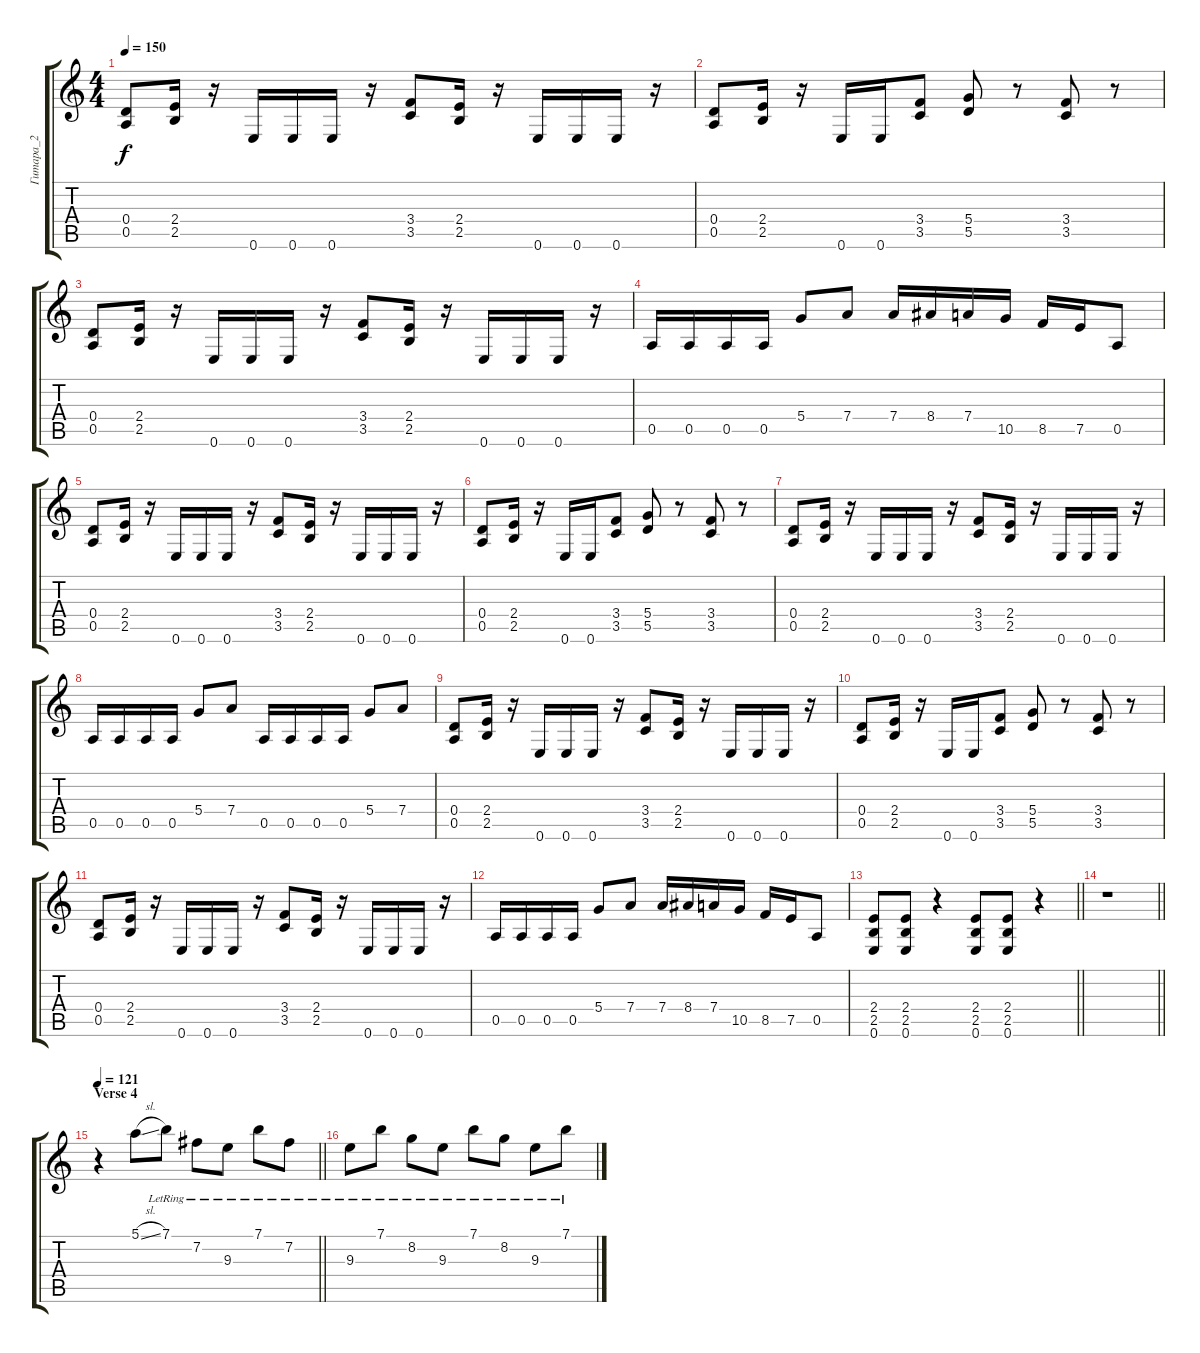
\track ("Гитара_2" "Гитара_2") {instrument acousticguitarnylon}
\staff {score tabs}
\tuning (E4 B3 G3 D3 A2 E2) {hide}
\ts (4 4)
\tempo 150
\clef g2
\ks c
(0.4 0.5).8{dy f} (2.4 2.5).16 r.16 0.6.16 0.6.16 0.6.16 r.16 (3.4 3.5).8 (2.4 2.5).16 r.16 0.6.16 0.6.16 0.6.16 r.16 |
(0.4 0.5).8 (2.4 2.5).16 r.16 0.6.16 0.6.16 (3.4 3.5).8 (5.4 5.5).8 r.8 (3.4 3.5).8 r.8 |
(0.4 0.5).8 (2.4 2.5).16 r.16 0.6.16 0.6.16 0.6.16 r.16 (3.4 3.5).8 (2.4 2.5).16 r.16 0.6.16 0.6.16 0.6.16 r.16 |
0.5.16 0.5.16 0.5.16 0.5.16 5.4.8 7.4.8 7.4.16 8.4.16 7.4.16 10.5.16 8.5.16 7.5.16 0.5.8 |
(0.4 0.5).8 (2.4 2.5).16 r.16 0.6.16 0.6.16 0.6.16 r.16 (3.4 3.5).8 (2.4 2.5).16 r.16 0.6.16 0.6.16 0.6.16 r.16 |
(0.4 0.5).8 (2.4 2.5).16 r.16 0.6.16 0.6.16 (3.4 3.5).8 (5.4 5.5).8 r.8 (3.4 3.5).8 r.8 |
(0.4 0.5).8 (2.4 2.5).16 r.16 0.6.16 0.6.16 0.6.16 r.16 (3.4 3.5).8 (2.4 2.5).16 r.16 0.6.16 0.6.16 0.6.16 r.16 |
0.5.16 0.5.16 0.5.16 0.5.16 5.4.8 7.4.8 0.5.16 0.5.16 0.5.16 0.5.16 5.4.8 7.4.8 |
(0.4 0.5).8 (2.4 2.5).16 r.16 0.6.16 0.6.16 0.6.16 r.16 (3.4 3.5).8 (2.4 2.5).16 r.16 0.6.16 0.6.16 0.6.16 r.16 |
(0.4 0.5).8 (2.4 2.5).16 r.16 0.6.16 0.6.16 (3.4 3.5).8 (5.4 5.5).8 r.8 (3.4 3.5).8 r.8 |
(0.4 0.5).8 (2.4 2.5).16 r.16 0.6.16 0.6.16 0.6.16 r.16 (3.4 3.5).8 (2.4 2.5).16 r.16 0.6.16 0.6.16 0.6.16 r.16 |
0.5.16 0.5.16 0.5.16 0.5.16 5.4.8 7.4.8 7.4.16 8.4.16 7.4.16 10.5.16 8.5.16 7.5.16 0.5.8 |
\barLineRight lightlight
(2.4 2.5 0.6).8 (2.4 2.5 0.6).8 r.4 (2.4 2.5 0.6).8 (2.4 2.5 0.6).8 r.4 |
\barLineRight lightlight
r.1{instrument acousticguitarsteel} |
\section ("" "Verse 4")
\tempo 121
\barLineRight lightlight
r.4 5.1{sl}.8 7.1{lr}.8 7.2{lr}.8 9.3{lr}.8 7.1{lr}.8 7.2{lr}.8 |
9.3{lr}.8 7.1{lr}.8 8.2{lr}.8 9.3{lr}.8 7.1{lr}.8 8.2{lr}.8 9.3{lr}.8 7.1{lr}.8
